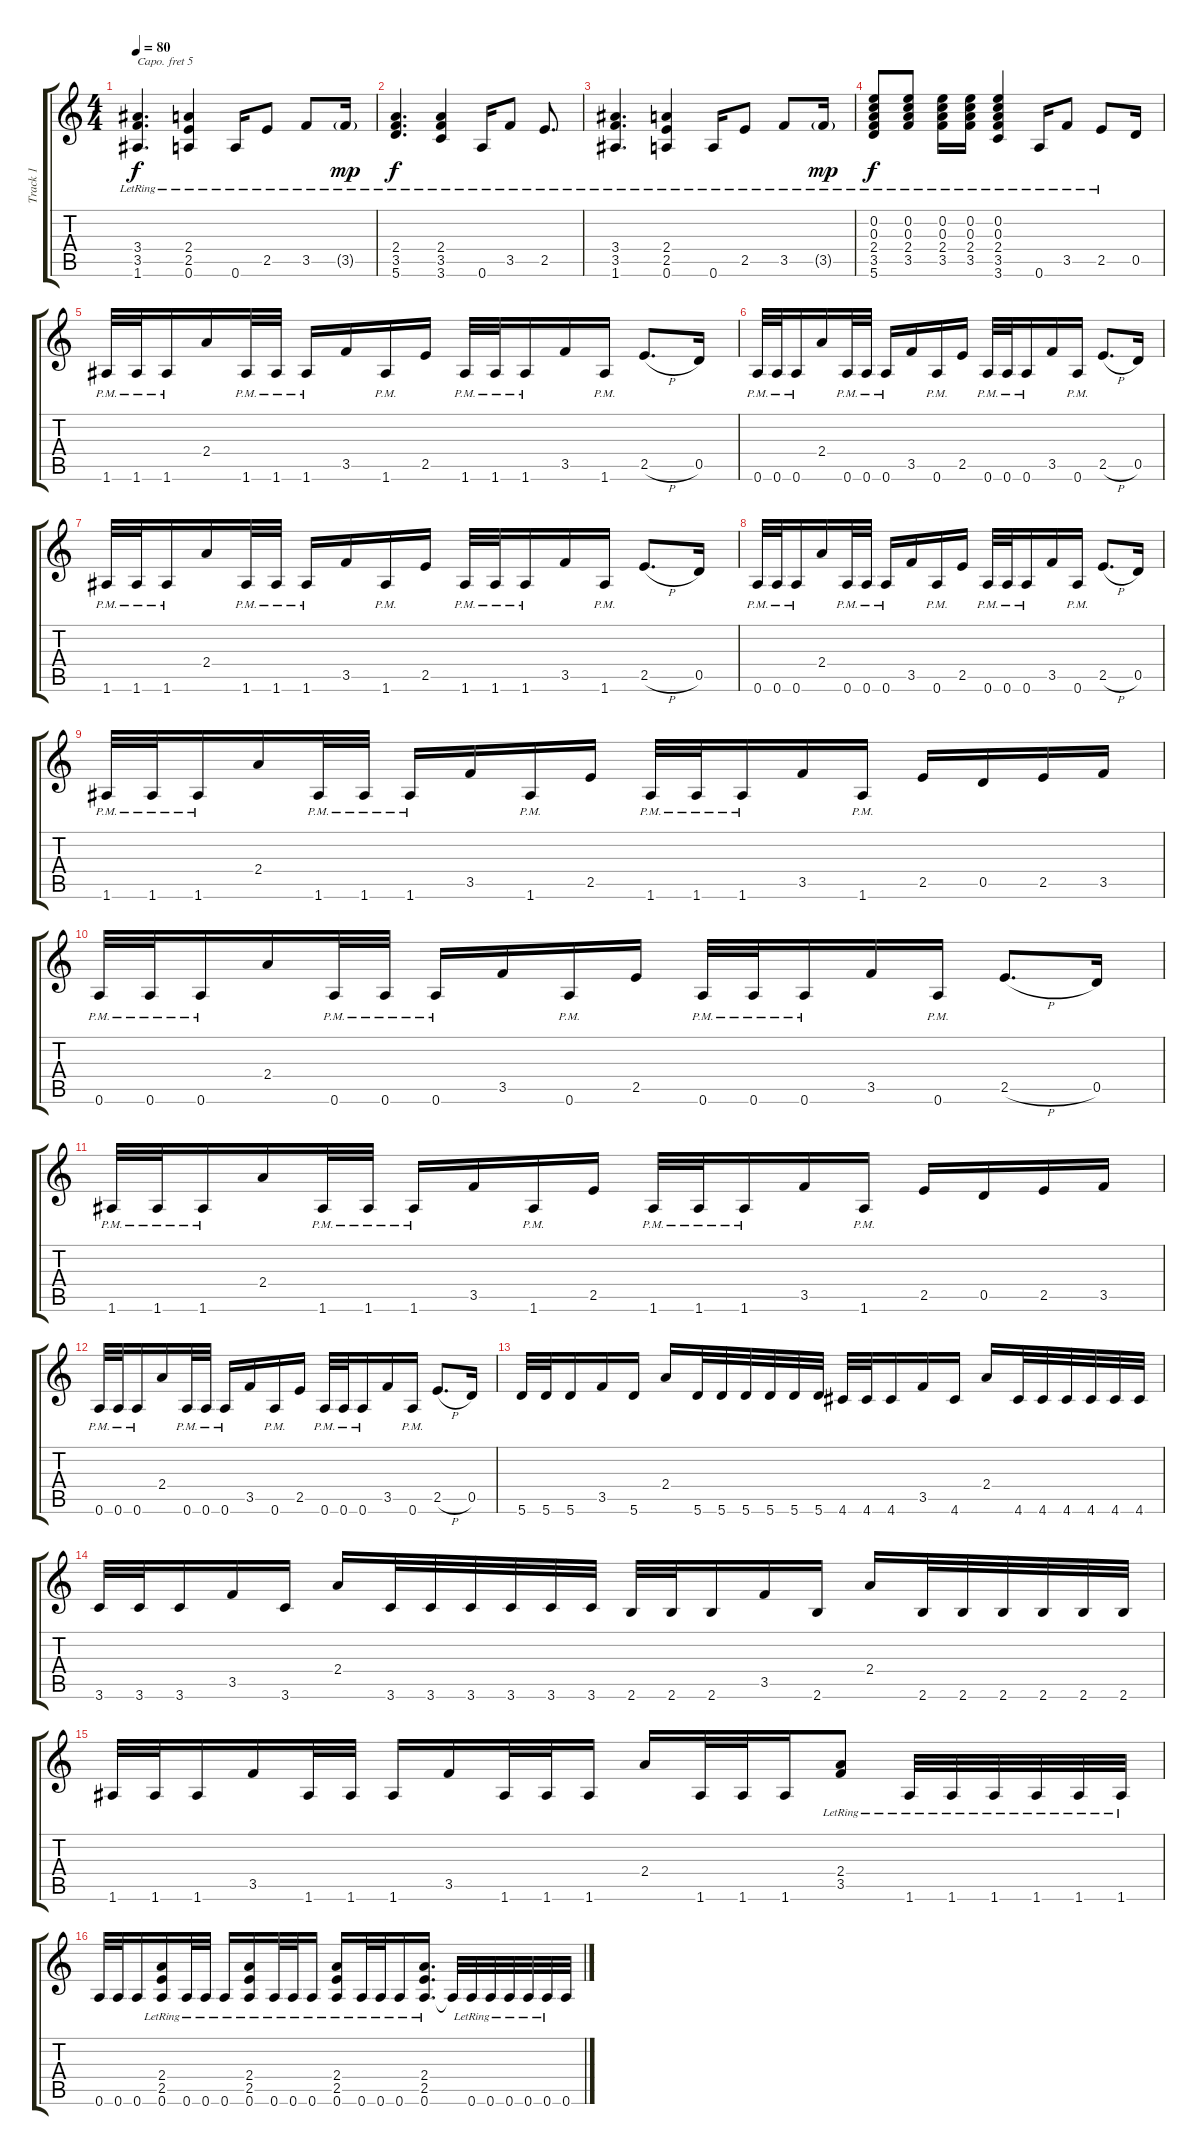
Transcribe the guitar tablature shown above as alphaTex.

\track ("Track 1" "Track 1") {instrument acousticguitarsteel}
\staff {score tabs}
\capo 5
\tuning (E4 B3 G3 D3 A2 E2) {hide}
\ts (4 4)
\tempo 80
\clef g2
\ks c
(3.4{lr} 3.5{lr} 1.6{lr}).4{d dy f} (2.4{lr} 2.5{lr} 0.6{lr}).4 0.6{lr}.16 2.5{lr}.8 3.5{lr}.8 3.5{g lr}.16{dy mp} |
(2.4{lr} 3.5{lr} 5.6{lr}).4{d dy f} (2.4{lr} 3.5{lr} 3.6{lr}).4 0.6{lr}.16 3.5{lr}.8 2.5{lr}.8{d} |
(3.4{lr} 3.5{lr} 1.6{lr}).4{d} (2.4{lr} 2.5{lr} 0.6{lr}).4 0.6{lr}.16 2.5{lr}.8 3.5{lr}.8 3.5{g lr}.16{dy mp} |
(0.2{lr} 0.3{lr} 2.4{lr} 3.5{lr} 5.6{lr}).8{dy f} (0.2{lr} 0.3{lr} 2.4{lr} 3.5{lr}).8 (0.2{lr} 0.3{lr} 2.4{lr} 3.5{lr}).16 (0.2{lr} 0.3{lr} 2.4{lr} 3.5{lr}).16 (0.2{lr} 0.3{lr} 2.4{lr} 3.5{lr} 3.6{lr}).4 0.6{lr}.16 3.5{lr}.8 2.5{lr}.8 0.5.16 |
1.6{pm}.32 1.6{pm}.32 1.6{pm}.16 2.4.16 1.6{pm}.32 1.6{pm}.32 1.6{pm}.16 3.5.16 1.6{pm}.16 2.5.16 1.6{pm}.32 1.6{pm}.32 1.6{pm}.16 3.5.16 1.6{pm}.16 2.5{h}.8{d} 0.5.16 |
0.6{pm}.32 0.6{pm}.32 0.6{pm}.16 2.4.16 0.6{pm}.32 0.6{pm}.32 0.6{pm}.16 3.5.16 0.6{pm}.16 2.5.16 0.6{pm}.32 0.6{pm}.32 0.6{pm}.16 3.5.16 0.6{pm}.16 2.5{h}.8{d} 0.5.16 |
1.6{pm}.32 1.6{pm}.32 1.6{pm}.16 2.4.16 1.6{pm}.32 1.6{pm}.32 1.6{pm}.16 3.5.16 1.6{pm}.16 2.5.16 1.6{pm}.32 1.6{pm}.32 1.6{pm}.16 3.5.16 1.6{pm}.16 2.5{h}.8{d} 0.5.16 |
0.6{pm}.32 0.6{pm}.32 0.6{pm}.16 2.4.16 0.6{pm}.32 0.6{pm}.32 0.6{pm}.16 3.5.16 0.6{pm}.16 2.5.16 0.6{pm}.32 0.6{pm}.32 0.6{pm}.16 3.5.16 0.6{pm}.16 2.5{h}.8{d} 0.5.16 |
1.6{pm}.32 1.6{pm}.32 1.6{pm}.16 2.4.16 1.6{pm}.32 1.6{pm}.32 1.6{pm}.16 3.5.16 1.6{pm}.16 2.5.16 1.6{pm}.32 1.6{pm}.32 1.6{pm}.16 3.5.16 1.6{pm}.16 2.5.16 0.5.16 2.5.16 3.5.16 |
0.6{pm}.32 0.6{pm}.32 0.6{pm}.16 2.4.16 0.6{pm}.32 0.6{pm}.32 0.6{pm}.16 3.5.16 0.6{pm}.16 2.5.16 0.6{pm}.32 0.6{pm}.32 0.6{pm}.16 3.5.16 0.6{pm}.16 2.5{h}.8{d} 0.5.16 |
1.6{pm}.32 1.6{pm}.32 1.6{pm}.16 2.4.16 1.6{pm}.32 1.6{pm}.32 1.6{pm}.16 3.5.16 1.6{pm}.16 2.5.16 1.6{pm}.32 1.6{pm}.32 1.6{pm}.16 3.5.16 1.6{pm}.16 2.5.16 0.5.16 2.5.16 3.5.16 |
0.6{pm}.32 0.6{pm}.32 0.6{pm}.16 2.4.16 0.6{pm}.32 0.6{pm}.32 0.6{pm}.16 3.5.16 0.6{pm}.16 2.5.16 0.6{pm}.32 0.6{pm}.32 0.6{pm}.16 3.5.16 0.6{pm}.16 2.5{h}.8{d} 0.5.16 |
5.6.32 5.6.32 5.6.16 3.5.16 5.6.16 2.4.16 5.6.32 5.6.32 5.6.32 5.6.32 5.6.32 5.6.32 4.6.32 4.6.32 4.6.16 3.5.16 4.6.16 2.4.16 4.6.32 4.6.32 4.6.32 4.6.32 4.6.32 4.6.32 |
3.6.32 3.6.32 3.6.16 3.5.16 3.6.16 2.4.16 3.6.32 3.6.32 3.6.32 3.6.32 3.6.32 3.6.32 2.6.32 2.6.32 2.6.16 3.5.16 2.6.16 2.4.16 2.6.32 2.6.32 2.6.32 2.6.32 2.6.32 2.6.32 |
1.6.32 1.6.32 1.6.16 3.5.16 1.6.32 1.6.32 1.6.16 3.5.16 1.6.32 1.6.32 1.6.16 2.4.16 1.6.32 1.6.32 1.6.16 (2.4{lr} 3.5{lr}).8 1.6{lr}.32 1.6{lr}.32 1.6{lr}.32 1.6{lr}.32 1.6{lr}.32 1.6{lr}.32 |
0.6.32 0.6.32 0.6.16 (2.4{lr} 2.5{lr} 0.6{lr}).16 0.6{lr}.32 0.6{lr}.32 0.6{lr}.16 (2.4{lr} 2.5{lr} 0.6{lr}).16 0.6{lr}.32 0.6{lr}.32 0.6{lr}.16 (2.4{lr} 2.5{lr} 0.6{lr}).16 0.6{lr}.32 0.6{lr}.32 0.6{lr}.16 (2.4{lr} 2.5{lr} 0.6{lr}).16{d} 0.6{t}.32 0.6{lr}.32 0.6{lr}.32 0.6{lr}.32 0.6{lr}.32 0.6{lr}.32 0.6.32
